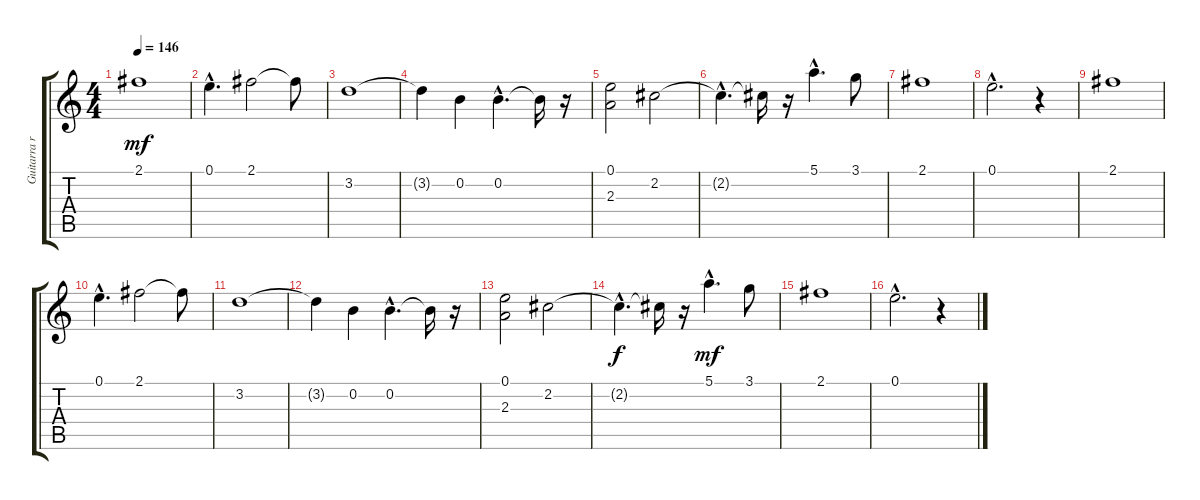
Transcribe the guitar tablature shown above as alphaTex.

\track ("Guitarra ritmica" "Guitarra r") {instrument electricguitarjazz}
\staff {score tabs}
\tuning (E4 B3 G3 D3 A2 E2) {hide}
\ts (4 4)
\tempo 146
\clef g2
\ks c
2.1.1{dy mf} |
0.1{hac}.4{d} 2.1.2 2.1{t}.8 |
3.2.1 |
3.2{t}.4 0.2.4 0.2{hac}.4{d} 0.2{t}.16 r.16 |
(0.1 2.3).2 2.2.2 |
2.2{hac t}.4{d} 2.2{t}.16 r.16 5.1{hac}.4{d} 3.1.8 |
2.1.1 |
0.1{hac}.2{d} r.4 |
2.1.1 |
0.1{hac}.4{d} 2.1.2 2.1{t}.8 |
3.2.1 |
3.2{t}.4 0.2.4 0.2{hac}.4{d} 0.2{t}.16 r.16 |
(0.1 2.3).2 2.2.2 |
2.2{hac t}.4{d dy f} 2.2{t}.16 r.16 5.1{hac}.4{d dy mf} 3.1.8 |
2.1.1 |
0.1{hac}.2{d} r.4
